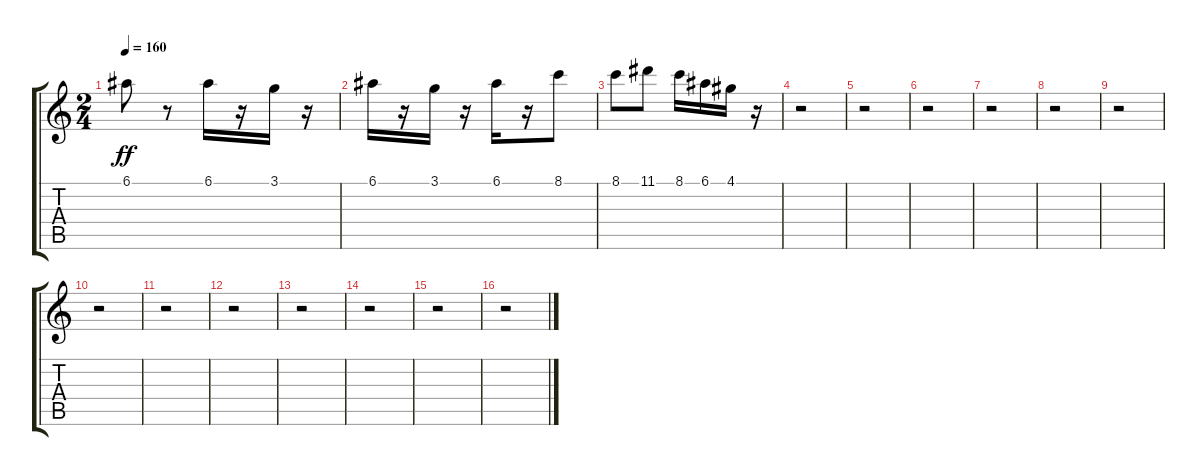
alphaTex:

\track "" {instrument electricguitarclean}
\staff {score tabs}
\tuning (E4 B3 G3 D3 A2 E2) {hide}
\ts (2 4)
\tempo 160
\clef g2
\ks c
6.1.8{dy ff} r.8 6.1.16 r.16 3.1.16 r.16 |
6.1.16 r.16 3.1.16 r.16 6.1.16 r.16 8.1.8 |
8.1.8 11.1.8 8.1.16 6.1.16 4.1.16 r.16 |
r.2 |
r.2 |
r.2 |
r.2 |
r.2 |
r.2 |
r.2 |
r.2 |
r.2 |
r.2 |
r.2 |
r.2 |
r.2
